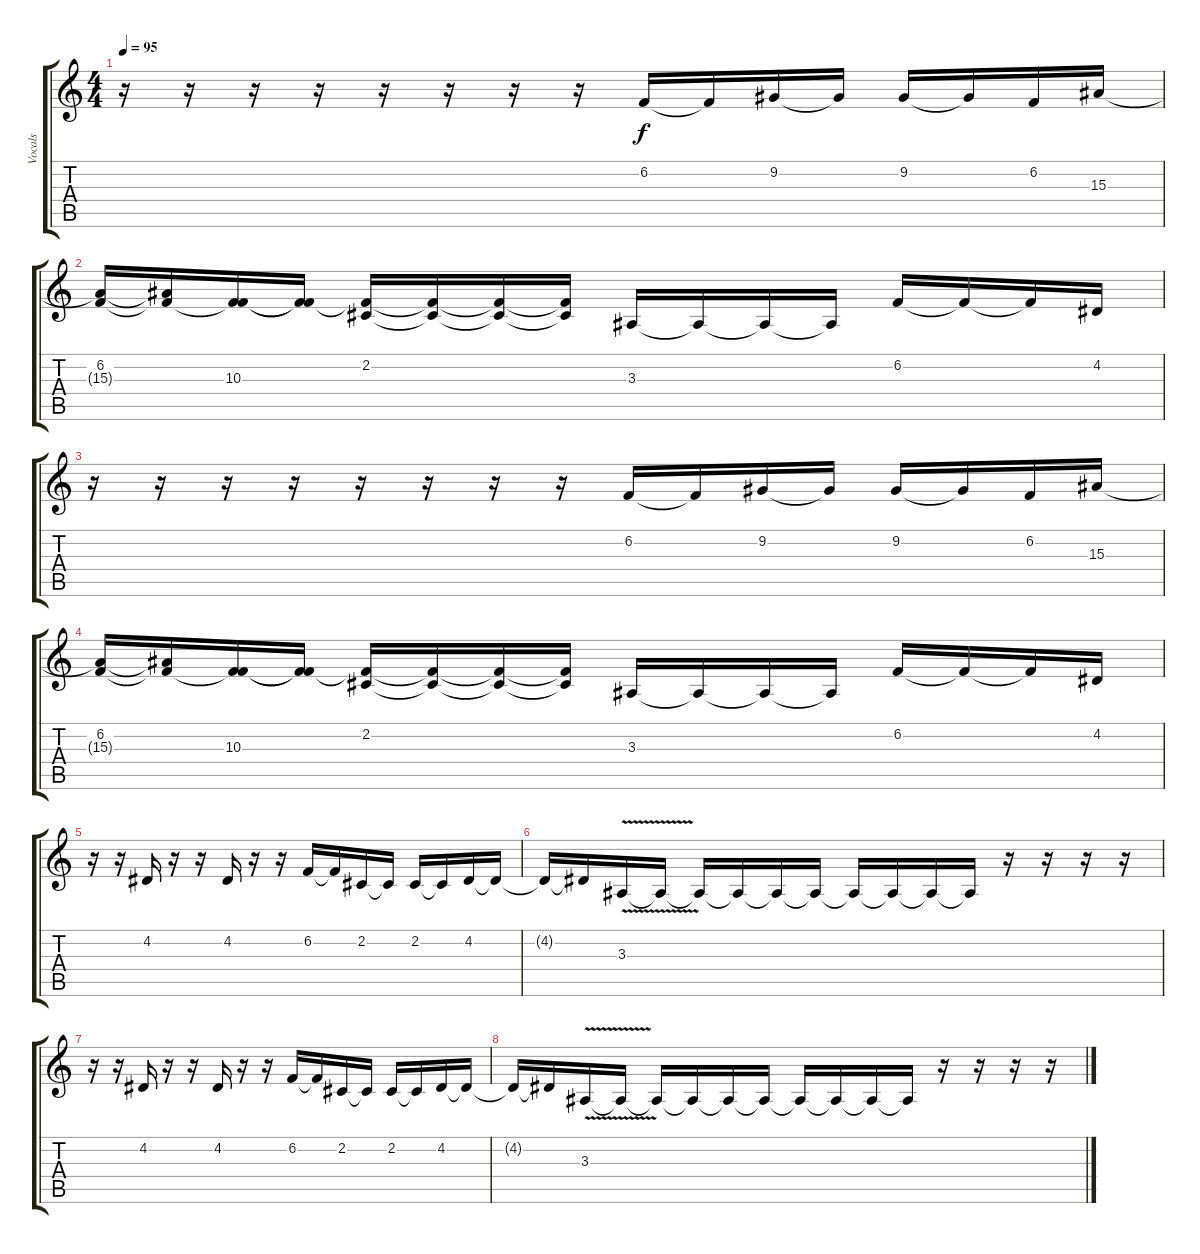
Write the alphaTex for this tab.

\track ("Vocals" "Vocals") {instrument tenorsax}
\staff {score tabs}
\tuning (E4 B3 G3 D3 A2 E2) {hide}
\ts (4 4)
\tempo 95
\clef g2
\ks c
r.16{dy f} r.16 r.16 r.16 r.16 r.16 r.16 r.16 6.2.16 6.2{t}.16 9.2.16 9.2{t}.16 9.2.16 9.2{t}.16 6.2.16 15.3.16 |
(6.2 15.3{t}).16 (6.2{t} 15.3{t}).16 (6.2{t} 10.3).16 (6.2{t} 10.3{t}).16 (2.2 10.3{t}).16 (2.2{t} 10.3{t}).16 (2.2{t} 10.3{t}).16 (2.2{t} 10.3{t}).16 3.3.16 3.3{t}.16 3.3{t}.16 3.3{t}.16 6.2.16 6.2{t}.16 6.2{t}.16 4.2.16 |
r.16 r.16 r.16 r.16 r.16 r.16 r.16 r.16 6.2.16 6.2{t}.16 9.2.16 9.2{t}.16 9.2.16 9.2{t}.16 6.2.16 15.3.16 |
(6.2 15.3{t}).16 (6.2{t} 15.3{t}).16 (6.2{t} 10.3).16 (6.2{t} 10.3{t}).16 (2.2 10.3{t}).16 (2.2{t} 10.3{t}).16 (2.2{t} 10.3{t}).16 (2.2{t} 10.3{t}).16 3.3.16 3.3{t}.16 3.3{t}.16 3.3{t}.16 6.2.16 6.2{t}.16 6.2{t}.16 4.2.16 |
r.16 r.16 4.2.16 r.16 r.16 4.2.16 r.16 r.16 6.2.16 6.2{t}.16 2.2.16 2.2{t}.16 2.2.16 2.2{t}.16 4.2.16 4.2{t}.16 |
4.2{t}.16 4.2{t}.16 3.3{v}.16 3.3{t}.16 3.3{t}.16 3.3{t}.16 3.3{t}.16 3.3{t}.16 3.3{t}.16 3.3{t}.16 3.3{t}.16 3.3{t}.16 r.16 r.16 r.16 r.16 |
r.16 r.16 4.2.16 r.16 r.16 4.2.16 r.16 r.16 6.2.16 6.2{t}.16 2.2.16 2.2{t}.16 2.2.16 2.2{t}.16 4.2.16 4.2{t}.16 |
4.2{t}.16 4.2{t}.16 3.3{v}.16 3.3{t}.16 3.3{t}.16 3.3{t}.16 3.3{t}.16 3.3{t}.16 3.3{t}.16 3.3{t}.16 3.3{t}.16 3.3{t}.16 r.16 r.16 r.16 r.16
